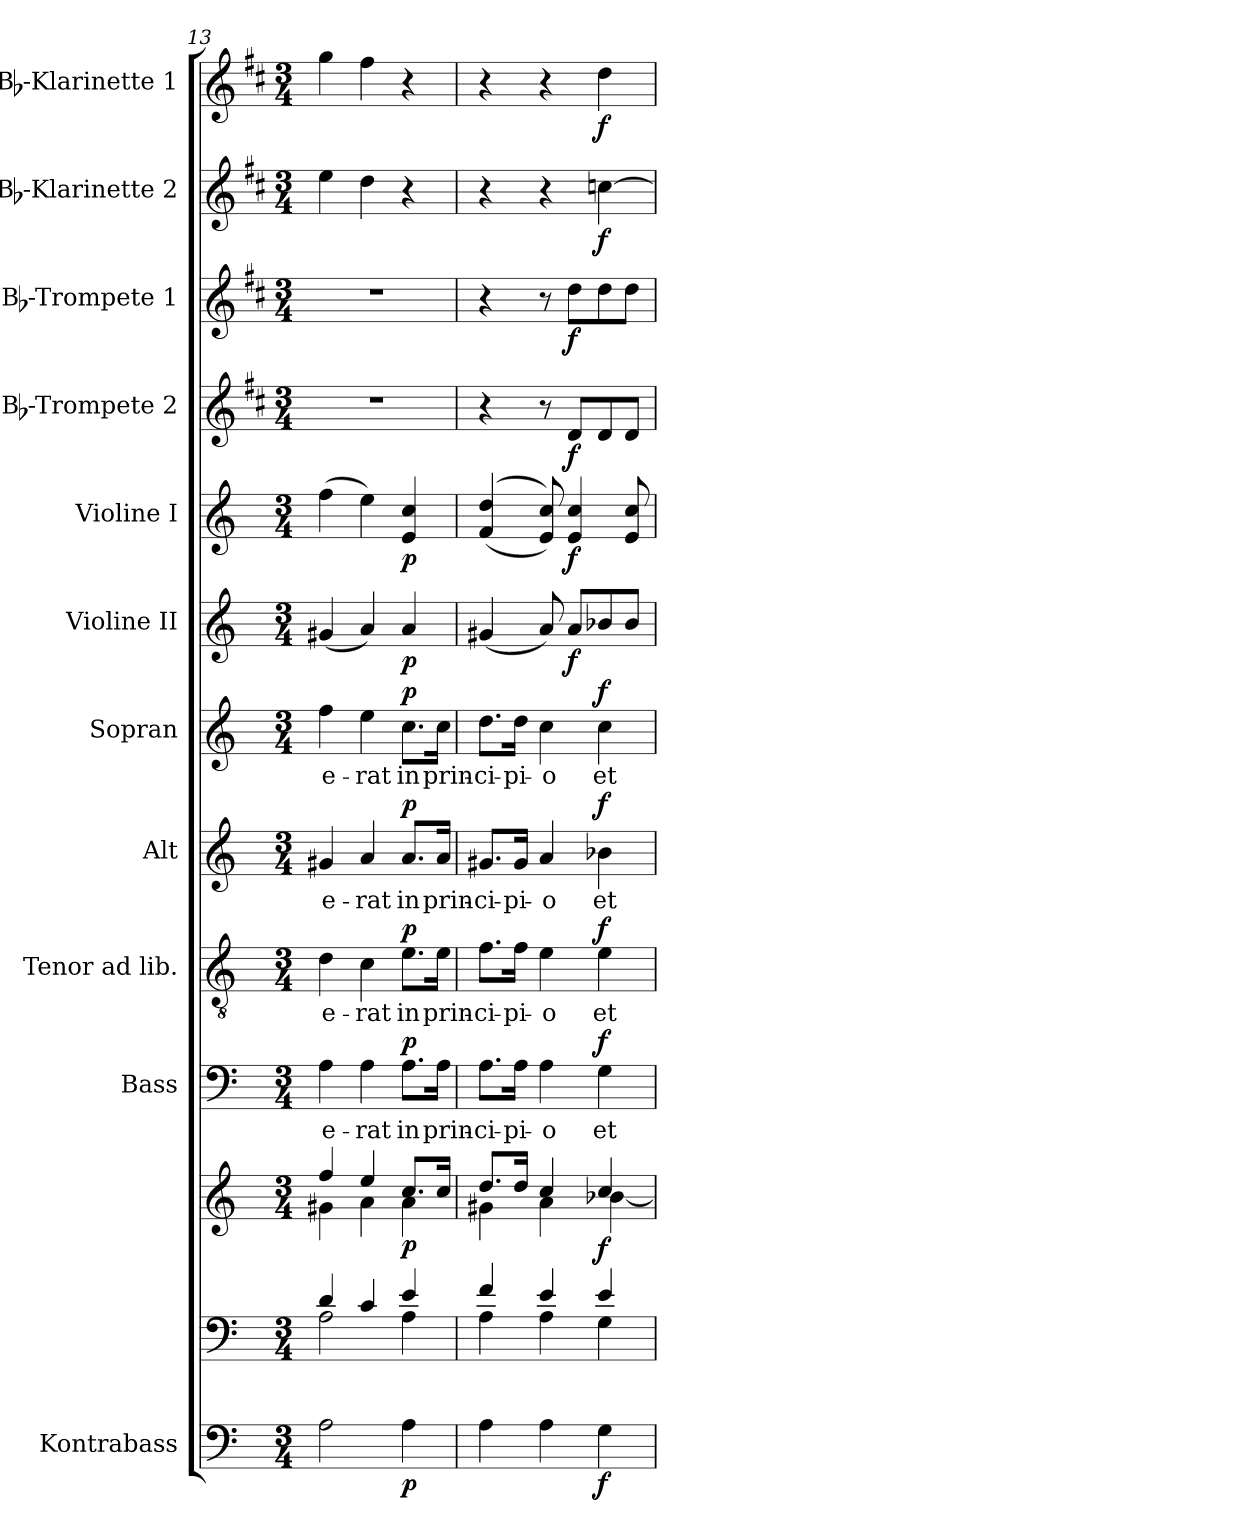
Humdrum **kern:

**kern	**dynam	**kern	**kern	**dynam	**kern	**text	**dynam	**kern	**text	**dynam	**kern	**text	**dynam	**kern	**text	**dynam	**kern	**dynam	**kern	**dynam	**kern	**dynam	**kern	**dynam	**kern	**dynam	**kern	**dynam
*part12	*part12	*part11	*part11	*part11	*part10	*part10	*part10	*part9	*part9	*part9	*part8	*part8	*part8	*part7	*part7	*part7	*part6	*part6	*part5	*part5	*part4	*part4	*part3	*part3	*part2	*part2	*part1	*part1
*staff13	*staff13	*staff12	*staff11	*staff11/12	*staff10	*staff10	*staff10	*staff9	*staff9	*staff9	*staff8	*staff8	*staff8	*staff7	*staff7	*staff7	*staff6	*staff6	*staff5	*staff5	*staff4	*staff4	*staff3	*staff3	*staff2	*staff2	*staff1	*staff1
*I"Kontrabass	*	*	*	*	*I"Bass	*	*	*I"Tenor ad lib.	*	*	*I"Alt	*	*	*I"Sopran	*	*	*I"Violine II	*	*I"Violine I	*	*I"Bb-Trompete 2	*	*I"Bb-Trompete 1	*	*I"Bb-Klarinette 2	*	*I"Bb-Klarinette 1	*
*I'Kb.	*	*	*	*	*I'B.	*	*	*I'T.	*	*	*I'A.	*	*	*I'S.	*	*	*I'Vl. II	*	*I'Vl. I	*	*I'Bb Trp. 2	*	*I'Bb Trp. 1	*	*I'Bb Kl. 2	*	*I'Bb Kl. 1	*
!!LO:PB:g=z
*clefF4	*	*clefF4	*clefG2	*	*clefF4	*	*	*clefGv2	*	*	*clefG2	*	*	*clefG2	*	*	*clefG2	*	*clefG2	*	*clefG2	*	*clefG2	*	*clefG2	*	*clefG2	*
*ITrd7c12	*	*	*	*	*	*	*	*	*	*	*	*	*	*	*	*	*	*	*	*	*ITrd1c2	*	*ITrd1c2	*	*ITrd1c2	*	*ITrd1c2	*
*k[]	*	*k[]	*k[]	*	*k[]	*	*	*k[]	*	*	*k[]	*	*	*k[]	*	*	*k[]	*	*k[]	*	*k[]	*	*k[]	*	*k[]	*	*k[]	*
*C:	*	*C:	*C:	*	*C:	*	*	*C:	*	*	*C:	*	*	*C:	*	*	*C:	*	*C:	*	*C:	*	*C:	*	*C:	*	*C:	*
*M3/4	*	*M3/4	*M3/4	*	*M3/4	*	*	*M3/4	*	*	*M3/4	*	*	*M3/4	*	*	*M3/4	*	*M3/4	*	*M3/4	*	*M3/4	*	*M3/4	*	*M3/4	*
=13	=13	=13	=13	=13	=13	=13	=13	=13	=13	=13	=13	=13	=13	=13	=13	=13	=13	=13	=13	=13	=13	=13	=13	=13	=13	=13	=13	=13
*	*	*^	*^	*	*	*	*	*	*	*	*	*	*	*	*	*	*	*	*	*	*	*	*	*	*	*	*	*
!	!	!	!	!	!	!	!	!LO:LY:b	!	!	!LO:LY:b	!	!	!LO:LY:b	!	!	!LO:LY:b	!	!	!	!	!	!	!	!	!	!	!	!	!
2AA\	.	4d/	2A\	4ff/	4g#X\	.	4A\	e-	.	4d\	e-	.	4g#X/	e-	.	4ff\	e-	.	(<4g#X/	.	(>4ff\	.	2.r	.	2.r	.	4dd\	.	4ff\	.
!	!	!	!	!	!	!	!	!LO:LY:b	!	!	!LO:LY:b	!	!	!LO:LY:b	!	!	!LO:LY:b	!	!	!	!	!	!	!	!	!	!	!	!	!
.	.	4c/	.	4ee/	4a\	.	4A\	-rat	.	4c\	-rat	.	4a/	-rat	.	4ee\	-rat	.	4a/)	.	4ee\)	.	.	.	.	.	4cc\	.	4ee\	.
!	!LO:DY:b	!	!	!	!	!LO:DY:b	!	!LO:LY:b	!LO:DY:a	!	!LO:LY:b	!LO:DY:a	!	!LO:LY:b	!LO:DY:a	!	!LO:LY:b	!LO:DY:a	!	!LO:DY:b	!	!LO:DY:b	!	!	!	!	!	!	!	!
4AA\	p	4e/	4A\	8.cc/L	4a\	p	8.A\L	in	p	8.e\L	in	p	8.a/L	in	p	8.cc\L	in	p	4a/	p	4e/ 4cc/	p	.	.	.	.	4r	.	4r	.
!	!	!	!	!	!	!	!	!LO:LY:b	!	!	!LO:LY:b	!	!	!LO:LY:b	!	!	!LO:LY:b	!	!	!	!	!	!	!	!	!	!	!	!	!
.	.	.	.	16cc/Jk	.	.	16A\Jk	prin-	.	16e\Jk	prin-	.	16a/Jk	prin-	.	16cc\Jk	prin-	.	.	.	.	.	.	.	.	.	.	.	.	.
=14	=14	=14	=14	=14	=14	=14	=14	=14	=14	=14	=14	=14	=14	=14	=14	=14	=14	=14	=14	=14	=14	=14	=14	=14	=14	=14	=14	=14	=14	=14
!	!	!	!	!	!	!	!	!LO:LY:b	!	!	!LO:LY:b	!	!	!LO:LY:b	!	!	!LO:LY:b	!	!	!	!	!	!	!	!	!	!	!	!	!
4AA\	.	4f/	4A\	8.dd/L	4g#X\	.	8.A\L	-ci-	.	8.f\L	-ci-	.	8.g#X/L	-ci-	.	8.dd\L	-ci-	.	(<4g#X/	.	(>(<4f/ 4dd/	.	4r	.	4r	.	4r	.	4r	.
!	!	!	!	!	!	!	!	!LO:LY:b	!	!	!LO:LY:b	!	!	!LO:LY:b	!	!	!LO:LY:b	!	!	!	!	!	!	!	!	!	!	!	!	!
.	.	.	.	16dd/Jk	.	.	16A\Jk	-pi-	.	16f\Jk	-pi-	.	16g#/Jk	-pi-	.	16dd\Jk	-pi-	.	.	.	.	.	.	.	.	.	.	.	.	.
!	!	!	!	!	!	!	!	!LO:LY:b	!	!	!LO:LY:b	!	!	!LO:LY:b	!	!	!LO:LY:b	!	!	!	!	!	!	!	!	!	!	!	!	!
4AA\	.	4e/	4A\	4cc/	4a\	.	4A\	-o	.	4e\	-o	.	4a/	-o	.	4cc\	-o	.	8a/)	.	8e/ 8cc/))	.	8r	.	8r	.	4r	.	4r	.
!	!	!	!	!	!	!	!	!	!	!	!	!	!	!	!	!	!	!	!	!LO:DY:b	!	!LO:DY:b	!	!LO:DY:b	!	!LO:DY:b	!	!	!	!
.	.	.	.	.	.	.	.	.	.	.	.	.	.	.	.	.	.	.	8a/L	f	4e/ 4cc/	f	8c/L	f	8cc\L	f	.	.	.	.
!	!LO:DY:b	!	!	!	!	!LO:DY:b	!	!LO:LY:b	!LO:DY:a	!	!LO:LY:b	!LO:DY:a	!	!LO:LY:b	!LO:DY:a	!	!LO:LY:b	!LO:DY:a	!	!	!	!	!	!	!	!	!	!LO:DY:b	!	!LO:DY:b
4GG\	f	4e/	4G\	4cc/	[<4b-X\	f	4G\	et	f	4e\	et	f	4b-X\	et	f	4cc\	et	f	8b-X/	.	.	.	8c/	.	8cc\	.	[4b-X\	f	4cc\	f
.	.	.	.	.	.	.	.	.	.	.	.	.	.	.	.	.	.	.	8b-/J	.	8e/ 8cc/	.	8c/J	.	8cc\J	.	.	.	.	.
*	*	*v	*v	*	*	*	*	*	*	*	*	*	*	*	*	*	*	*	*	*	*	*	*	*	*	*	*	*	*	*
*	*	*	*v	*v	*	*	*	*	*	*	*	*	*	*	*	*	*	*	*	*	*	*	*	*	*	*	*	*	*
=	=	=	=	=	=	=	=	=	=	=	=	=	=	=	=	=	=	=	=	=	=	=	=	=	=	=	=	=
*-	*-	*-	*-	*-	*-	*-	*-	*-	*-	*-	*-	*-	*-	*-	*-	*-	*-	*-	*-	*-	*-	*-	*-	*-	*-	*-	*-	*-
